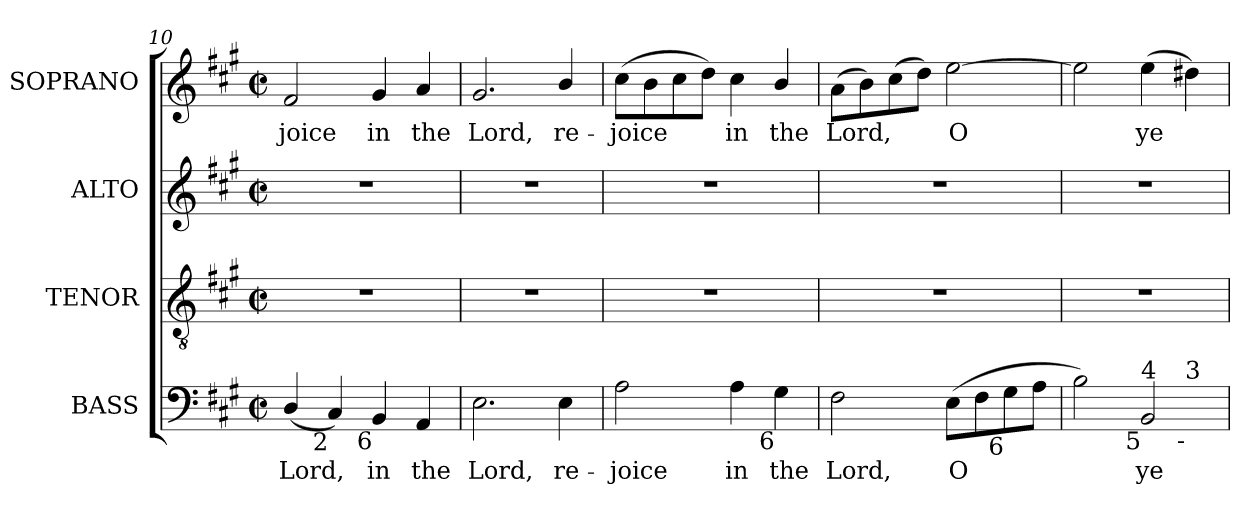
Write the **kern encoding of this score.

**kern	**text	**kern	**kern	**kern	**text
*part4	*part4	*part3	*part2	*part1	*part1
*staff4	*staff4	*staff3	*staff2	*staff1	*staff1
*I"BASS	*	*I"TENOR	*I"ALTO	*I"SOPRANO	*
*I'B.	*	*I'T.	*I'A.	*I'S.	*
*clefF4	*	*clefGv2	*clefG2	*clefG2	*
*	*	*ITrd7c12	*	*	*
*k[f#c#g#]	*	*k[f#c#g#]	*k[f#c#g#]	*k[f#c#g#]	*
*A:	*	*A:	*A:	*A:	*
*M2/2	*	*M2/2	*M2/2	*M2/2	*
*met(c|)	*	*met(c|)	*met(c|)	*met(c|)	*
=10	=10	=10	=10	=10	=10
!	!LO:LY:b:color=#000000	!	!	!	!
!	!	!	!	!	!LO:LY:b:color=#000000
(4Di/	Lord,	1r	1r	2f#i/	-joice
!LO:TX:b:rj:t=2	!	!	!	!	!
4C#i/)	.	.	.	.	.
!	!LO:LY:b:color=#000000	!	!	!	!
!LO:TX:b:rj:t=6	!	!	!	!	!
!	!	!	!	!	!LO:LY:b:color=#000000
4BBi/	in	.	.	4g#i/	in
!	!LO:LY:b:color=#000000	!	!	!	!
!	!	!	!	!	!LO:LY:b:color=#000000
4AAi/	the	.	.	4ai/	the
=11	=11	=11	=11	=11	=11
!	!LO:LY:b:color=#000000	!	!	!	!
!	!	!	!	!	!LO:LY:b:color=#000000
2.Ei\	Lord,	1r	1r	2.g#i/	Lord,
!	!LO:LY:b:color=#000000	!	!	!	!
!	!	!	!	!	!LO:LY:b:color=#000000
4Ei\	re-	.	.	4bi/	re-
=12	=12	=12	=12	=12	=12
!	!LO:LY:b:color=#000000	!	!	!	!
!	!	!	!	!	!LO:LY:b:color=#000000
2Ai\	-joice	1r	1r	(8cc#i\L	-joice
.	.	.	.	8bi\	.
.	.	.	.	8cc#i\	.
.	.	.	.	8ddi\J)	.
!	!LO:LY:b:color=#000000	!	!	!	!
!	!	!	!	!	!LO:LY:b:color=#000000
4Ai\	in	.	.	4cc#i\	in
!	!LO:LY:b:color=#000000	!	!	!	!
!LO:TX:b:rj:t=6	!	!	!	!	!
!	!	!	!	!	!LO:LY:b:color=#000000
4G#i\	the	.	.	4bi/	the
!!LO:LB:g=z
=13	=13	=13	=13	=13	=13
!	!LO:LY:b:color=#000000	!	!	!	!
!	!	!	!	!	!LO:LY:b:color=#000000
2F#i\	Lord,	1r	1r	(8ai\L	Lord,
.	.	.	.	8bi\)	.
.	.	.	.	(8cc#i\	.
.	.	.	.	8ddi\J)	.
!	!LO:LY:b:color=#000000	!	!	!	!
!	!	!	!	!	!LO:LY:b:color=#000000
(8Ei\L	O	.	.	[2eei\	O
8F#i\	.	.	.	.	.
!LO:TX:b:rj:t=6	!	!	!	!	!
8G#i\	.	.	.	.	.
8Ai\J	.	.	.	.	.
=14	=14	=14	=14	=14	=14
!LO:TX:b:rj:t=6	!	!	!	!	!
!LO:TX:t=4	!	!	!	!	!
*^	*	*	*	*	*
2Bi\)	2.ryy	.	1r	1r	2eei\]	.
!	!	!LO:LY:b:color=#000000	!	!	!	!
!LO:TX:b:rj:t=5	!	!	!	!	!	!
!LO:TX:t=4	!	!	!	!	!	!
!	!	!	!	!	!	!LO:LY:b:color=#000000
2BBi/	.	ye	.	.	(4eei\	ye
!	!LO:TX:b:rj:t=-	!	!	!	!	!
!	!LO:TX:t=3	!	!	!	!	!
.	4ryy	.	.	.	4dd#Xi\)	.
*v	*v	*	*	*	*	*
=	=	=	=	=	=
*-	*-	*-	*-	*-	*-
